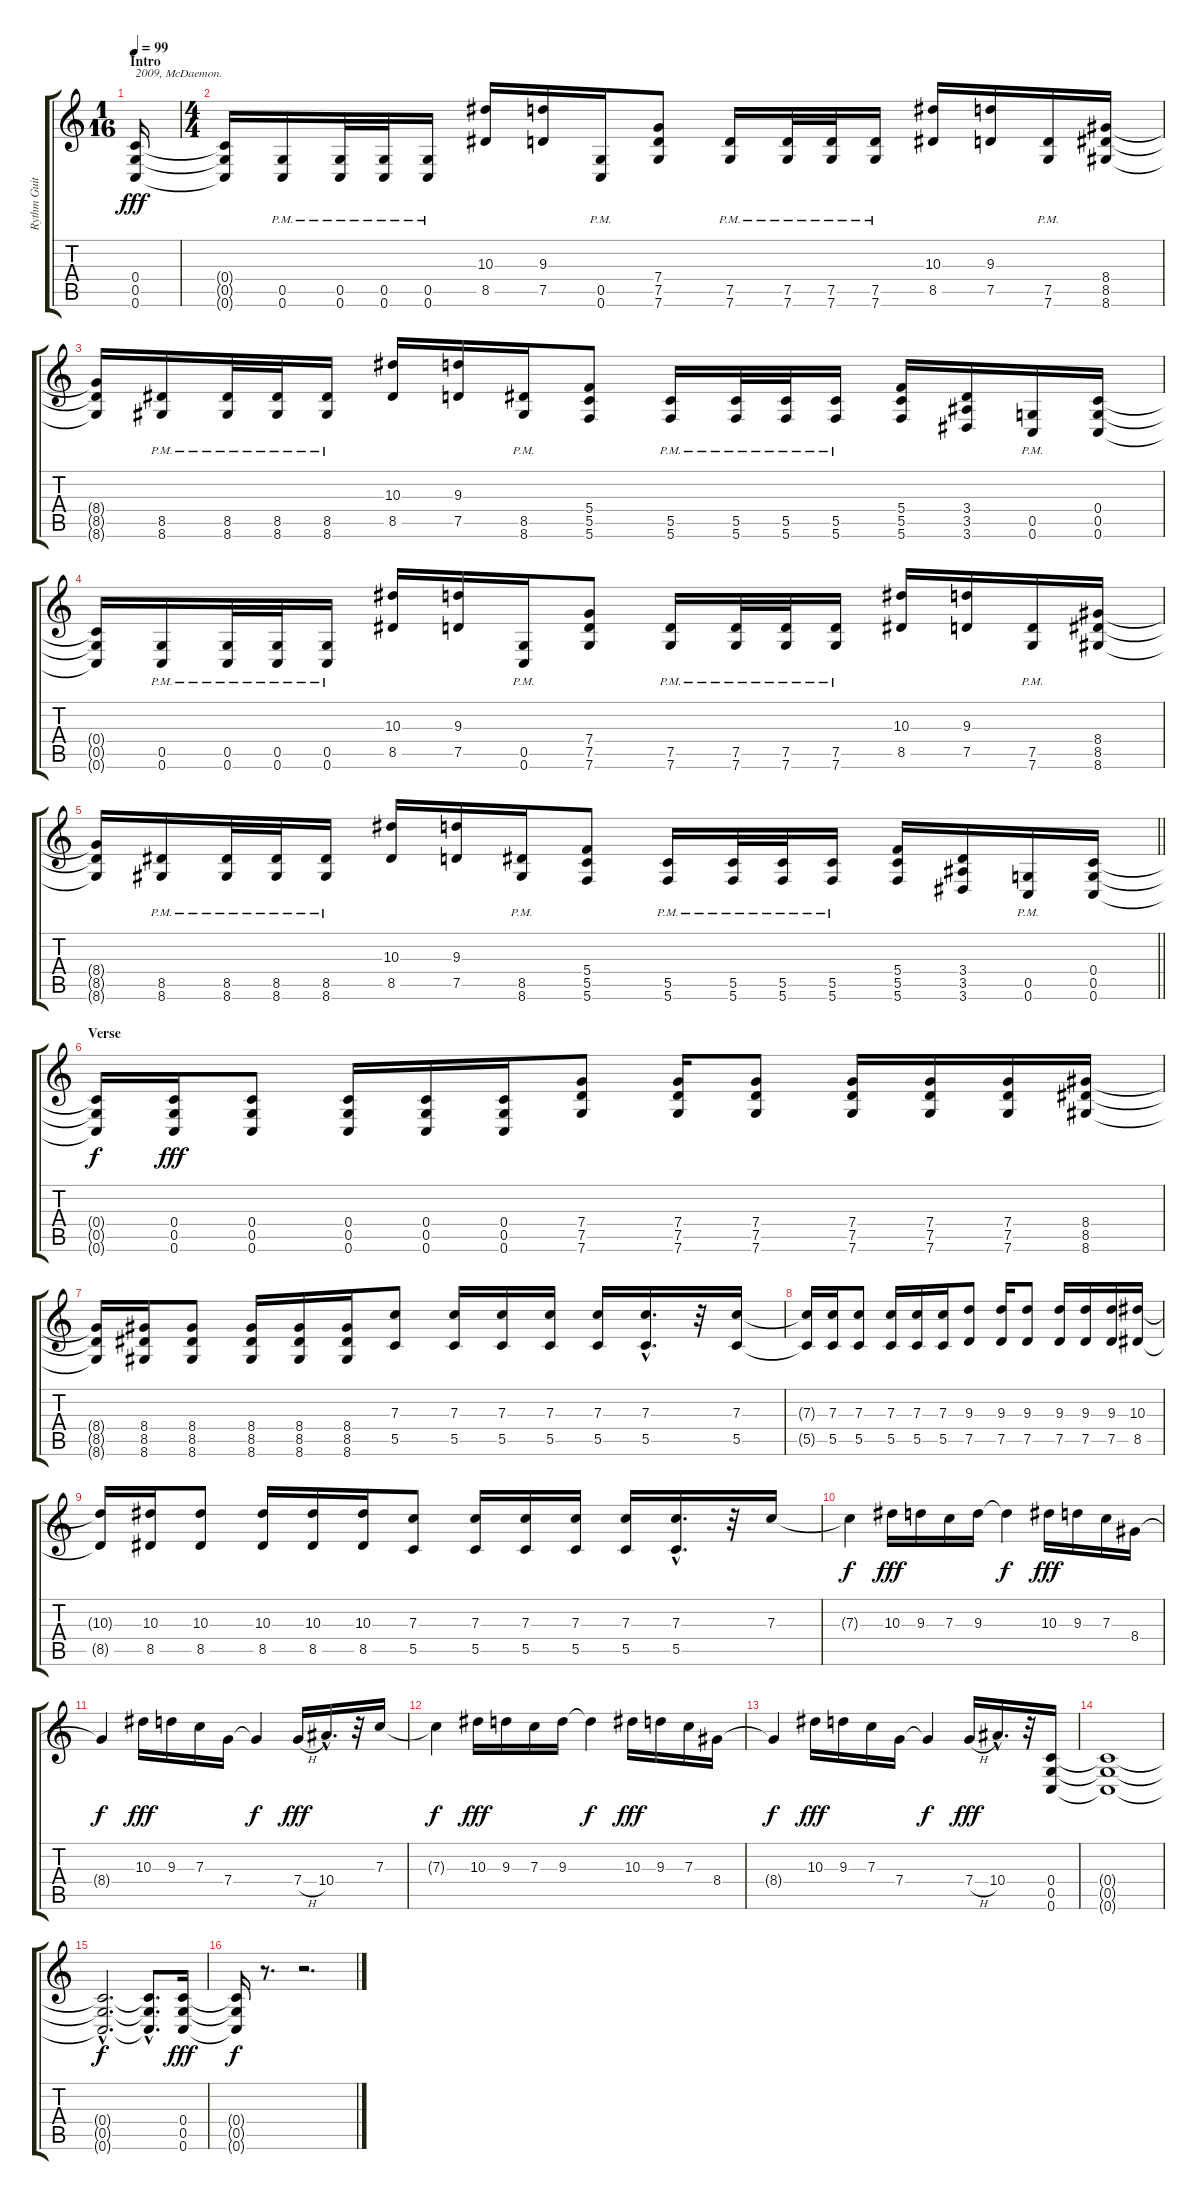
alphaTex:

\track ("Rythm Guitar" "Rythm Guit") {instrument distortionguitar}
\staff {score tabs}
\tuning (D4 A3 F3 C3 G2 C2) {hide}
\ts (1 16)
\section ("" "Intro")
\tempo 99
\clef g2
\ks c
(0.4 0.5 0.6).16{txt "2009, McDaemon." dy fff instrument distortionguitar} |
\ts (4 4)
(0.4{t} 0.5{t} 0.6{t}).16 (0.5{pm} 0.6{pm}).16 (0.5{pm} 0.6{pm}).32 (0.5{pm} 0.6{pm}).32 (0.5{pm} 0.6{pm}).16 (10.3 8.5).16 (9.3 7.5).16 (0.5{pm} 0.6{pm}).16 (7.4 7.5 7.6).8 (7.5{pm} 7.6{pm}).16 (7.5{pm} 7.6{pm}).32 (7.5{pm} 7.6{pm}).32 (7.5{pm} 7.6{pm}).16 (10.3 8.5).16 (9.3 7.5).16 (7.5{pm} 7.6{pm}).16 (8.4 8.5 8.6).16 |
(8.4{t} 8.5{t} 8.6{t}).16 (8.5{pm} 8.6{pm}).16 (8.5{pm} 8.6{pm}).32 (8.5{pm} 8.6{pm}).32 (8.5{pm} 8.6{pm}).16 (10.3 8.5).16 (9.3 7.5).16 (8.5{pm} 8.6{pm}).16 (5.4 5.5 5.6).8 (5.5{pm} 5.6{pm}).16 (5.5{pm} 5.6{pm}).32 (5.5{pm} 5.6{pm}).32 (5.5{pm} 5.6{pm}).16 (5.4 5.5 5.6).16 (3.4 3.5 3.6).16 (0.5{pm} 0.6{pm}).16 (0.4 0.5 0.6).16 |
(0.4{t} 0.5{t} 0.6{t}).16 (0.5{pm} 0.6{pm}).16 (0.5{pm} 0.6{pm}).32 (0.5{pm} 0.6{pm}).32 (0.5{pm} 0.6{pm}).16 (10.3 8.5).16 (9.3 7.5).16 (0.5{pm} 0.6{pm}).16 (7.4 7.5 7.6).8 (7.5{pm} 7.6{pm}).16 (7.5{pm} 7.6{pm}).32 (7.5{pm} 7.6{pm}).32 (7.5{pm} 7.6{pm}).16 (10.3 8.5).16 (9.3 7.5).16 (7.5{pm} 7.6{pm}).16 (8.4 8.5 8.6).16 |
\barLineRight lightlight
(8.4{t} 8.5{t} 8.6{t}).16 (8.5{pm} 8.6{pm}).16 (8.5{pm} 8.6{pm}).32 (8.5{pm} 8.6{pm}).32 (8.5{pm} 8.6{pm}).16 (10.3 8.5).16 (9.3 7.5).16 (8.5{pm} 8.6{pm}).16 (5.4 5.5 5.6).8 (5.5{pm} 5.6{pm}).16 (5.5{pm} 5.6{pm}).32 (5.5{pm} 5.6{pm}).32 (5.5{pm} 5.6{pm}).16 (5.4 5.5 5.6).16 (3.4 3.5 3.6).16 (0.5{pm} 0.6{pm}).16 (0.4 0.5 0.6).16 |
\section ("" "Verse")
(0.4{t} 0.5{t} 0.6{t}).16{dy f} (0.4 0.5 0.6).16{dy fff} (0.4 0.5 0.6).8 (0.4 0.5 0.6).16 (0.4 0.5 0.6).16 (0.4 0.5 0.6).16 (7.4 7.5 7.6).8 (7.4 7.5 7.6).16 (7.4 7.5 7.6).8 (7.4 7.5 7.6).16 (7.4 7.5 7.6).16 (7.4 7.5 7.6).16 (8.4 8.5 8.6).16 |
(8.4{t} 8.5{t} 8.6{t}).16 (8.4 8.5 8.6).16 (8.4 8.5 8.6).8 (8.4 8.5 8.6).16 (8.4 8.5 8.6).16 (8.4 8.5 8.6).16 (7.3 5.5).8 (7.3 5.5).16 (7.3 5.5).16 (7.3 5.5).16 (7.3 5.5).16 (7.3{hac} 5.5{hac}).16{d} r.32 (7.3 5.5).16 |
(7.3{t} 5.5{t}).16 (7.3 5.5).16 (7.3 5.5).8 (7.3 5.5).16 (7.3 5.5).16 (7.3 5.5).16 (9.3 7.5).8 (9.3 7.5).16 (9.3 7.5).8 (9.3 7.5).16 (9.3 7.5).16 (9.3 7.5).16 (10.3 8.5).16 |
(10.3{t} 8.5{t}).16 (10.3 8.5).16 (10.3 8.5).8 (10.3 8.5).16 (10.3 8.5).16 (10.3 8.5).16 (7.3 5.5).8 (7.3 5.5).16 (7.3 5.5).16 (7.3 5.5).16 (7.3 5.5).16 (7.3{hac} 5.5{hac}).16{d} r.32 7.3.16 |
7.3{t}.4{dy f} 10.3.16{dy fff} 9.3.16 7.3.16 9.3.16 9.3{t}.4{dy f} 10.3.16{dy fff} 9.3.16 7.3.16 8.4.16 |
8.4{t}.4{dy f} 10.3.16{dy fff} 9.3.16 7.3.16 7.4.16 7.4{t}.4{dy f} 7.4{h}.16{dy fff} 10.4{hac}.16{d} r.32 7.3.16 |
7.3{t}.4{dy f} 10.3.16{dy fff} 9.3.16 7.3.16 9.3.16 9.3{t}.4{dy f} 10.3.16{dy fff} 9.3.16 7.3.16 8.4.16 |
8.4{t}.4{dy f} 10.3.16{dy fff} 9.3.16 7.3.16 7.4.16 7.4{t}.4{dy f} 7.4{h}.16{dy fff} 10.4{hac}.16{d} r.32 (0.4 0.5 0.6).16 |
(0.4{t} 0.5{t} 0.6{t}).1 |
(0.4{hac t} 0.5{hac t} 0.6{hac t}).2{d dy f} (0.4{hac t} 0.5{hac t} 0.6{hac t}).8{d} (0.4 0.5 0.6).16{dy fff} |
(0.4{t} 0.5{t} 0.6{t}).16{dy f} r.8{d} r.2{d}
